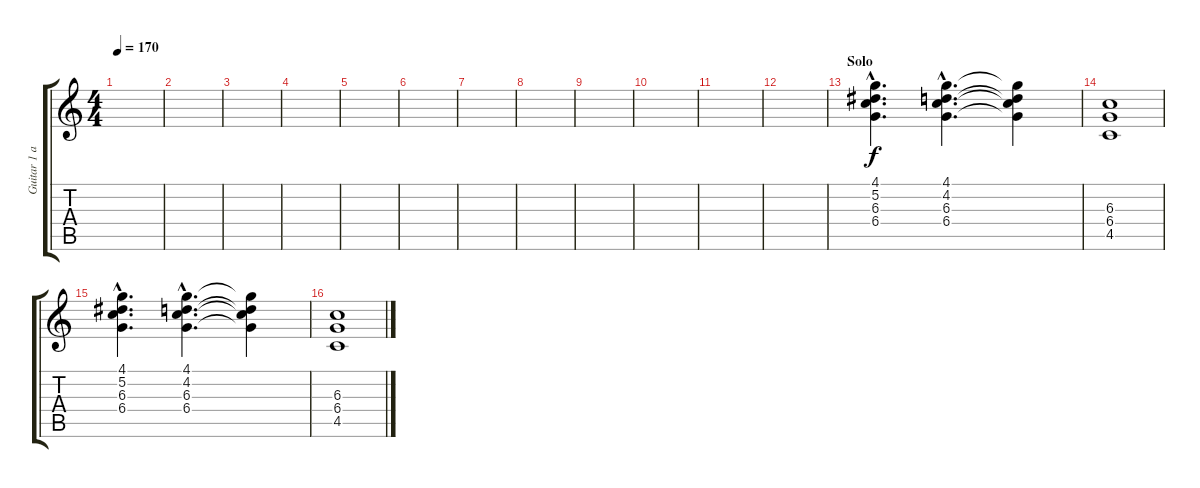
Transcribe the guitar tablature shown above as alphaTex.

\track ("Guitar 1 acc" "Guitar 1 a") {instrument acousticguitarsteel}
\staff {score tabs}
\tuning (Eb4 Bb3 Gb3 Db3 Ab2 Eb2) {hide}
\ts (4 4)
\tempo 170
\clef g2
\ks c
|
|
|
|
|
|
|
|
|
|
|
|
\section ("" "Solo")
(4.1{hac} 5.2{hac} 6.3{hac} 6.4{hac}).4{d} (4.1{hac} 4.2{hac} 6.3{hac} 6.4{hac}).4{d} (4.1{t} 4.2{t} 6.3{t} 6.4{t}).4 |
(6.3 6.4 4.5).1 |
(4.1{hac} 5.2{hac} 6.3{hac} 6.4{hac}).4{d} (4.1{hac} 4.2{hac} 6.3{hac} 6.4{hac}).4{d} (4.1{t} 4.2{t} 6.3{t} 6.4{t}).4 |
(6.3 6.4 4.5).1
